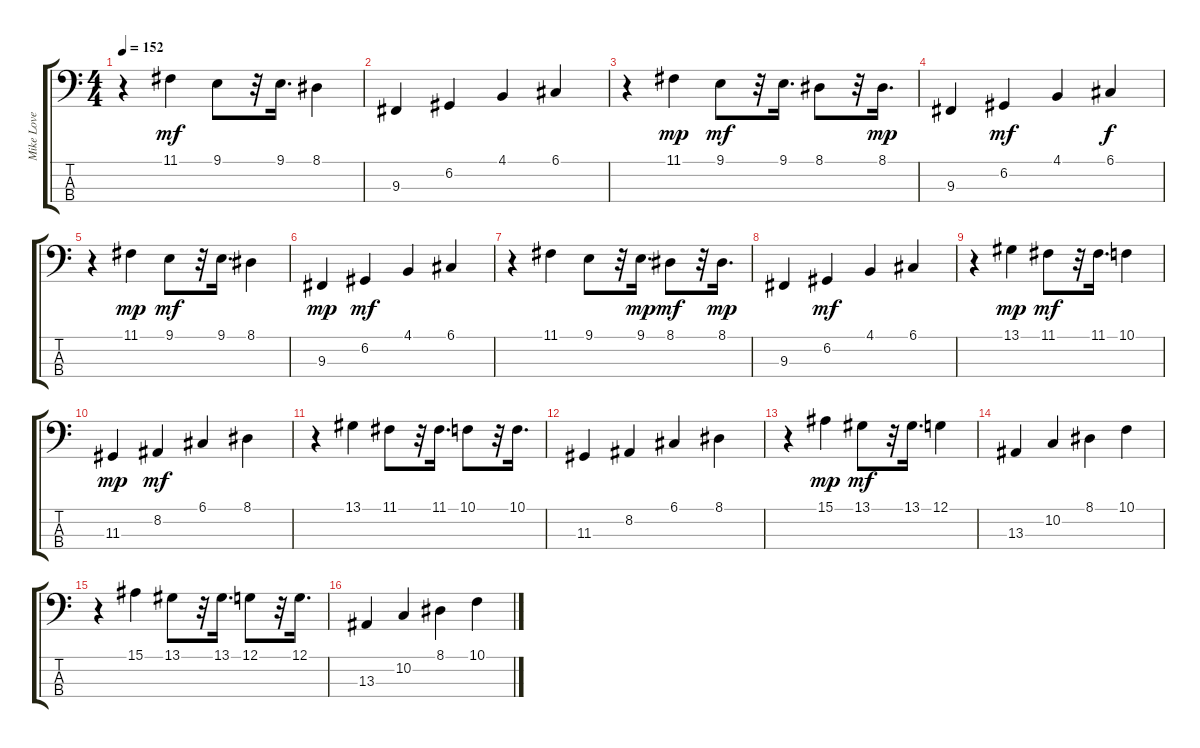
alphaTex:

\track ("Mike Love" "Mike Love") {instrument flute}
\staff {score tabs}
\tuning (G2 D2 A1 E1) {hide}
\ts (4 4)
\tempo 152
\clef f4
\ks c
r.4{dy mf} 11.1.4 9.1.8 r.32 9.1.16{d} 8.1.4 |
9.3.4 6.2.4 4.1.4 6.1.4 |
r.4 11.1.4{dy mp} 9.1.8{dy mf} r.32 9.1.16{d} 8.1.8 r.32 8.1.16{d dy mp} |
9.3.4 6.2.4{dy mf} 4.1.4 6.1.4{dy f} |
r.4 11.1.4{dy mp} 9.1.8{dy mf} r.32 9.1.16{d} 8.1.4 |
9.3.4{dy mp} 6.2.4{dy mf} 4.1.4 6.1.4 |
r.4 11.1.4 9.1.8 r.32 9.1.16{d dy mp} 8.1.8{dy mf} r.32 8.1.16{d dy mp} |
9.3.4 6.2.4{dy mf} 4.1.4 6.1.4 |
r.4 13.1.4{dy mp} 11.1.8{dy mf} r.32 11.1.16{d} 10.1.4 |
11.3.4{dy mp} 8.2.4{dy mf} 6.1.4 8.1.4 |
r.4 13.1.4 11.1.8 r.32 11.1.16{d} 10.1.8 r.32 10.1.16{d} |
11.3.4 8.2.4 6.1.4 8.1.4 |
r.4 15.1.4{dy mp} 13.1.8{dy mf} r.32 13.1.16{d} 12.1.4 |
13.3.4 10.2.4 8.1.4 10.1.4 |
r.4 15.1.4 13.1.8 r.32 13.1.16{d} 12.1.8 r.32 12.1.16{d} |
13.3.4 10.2.4 8.1.4 10.1.4
